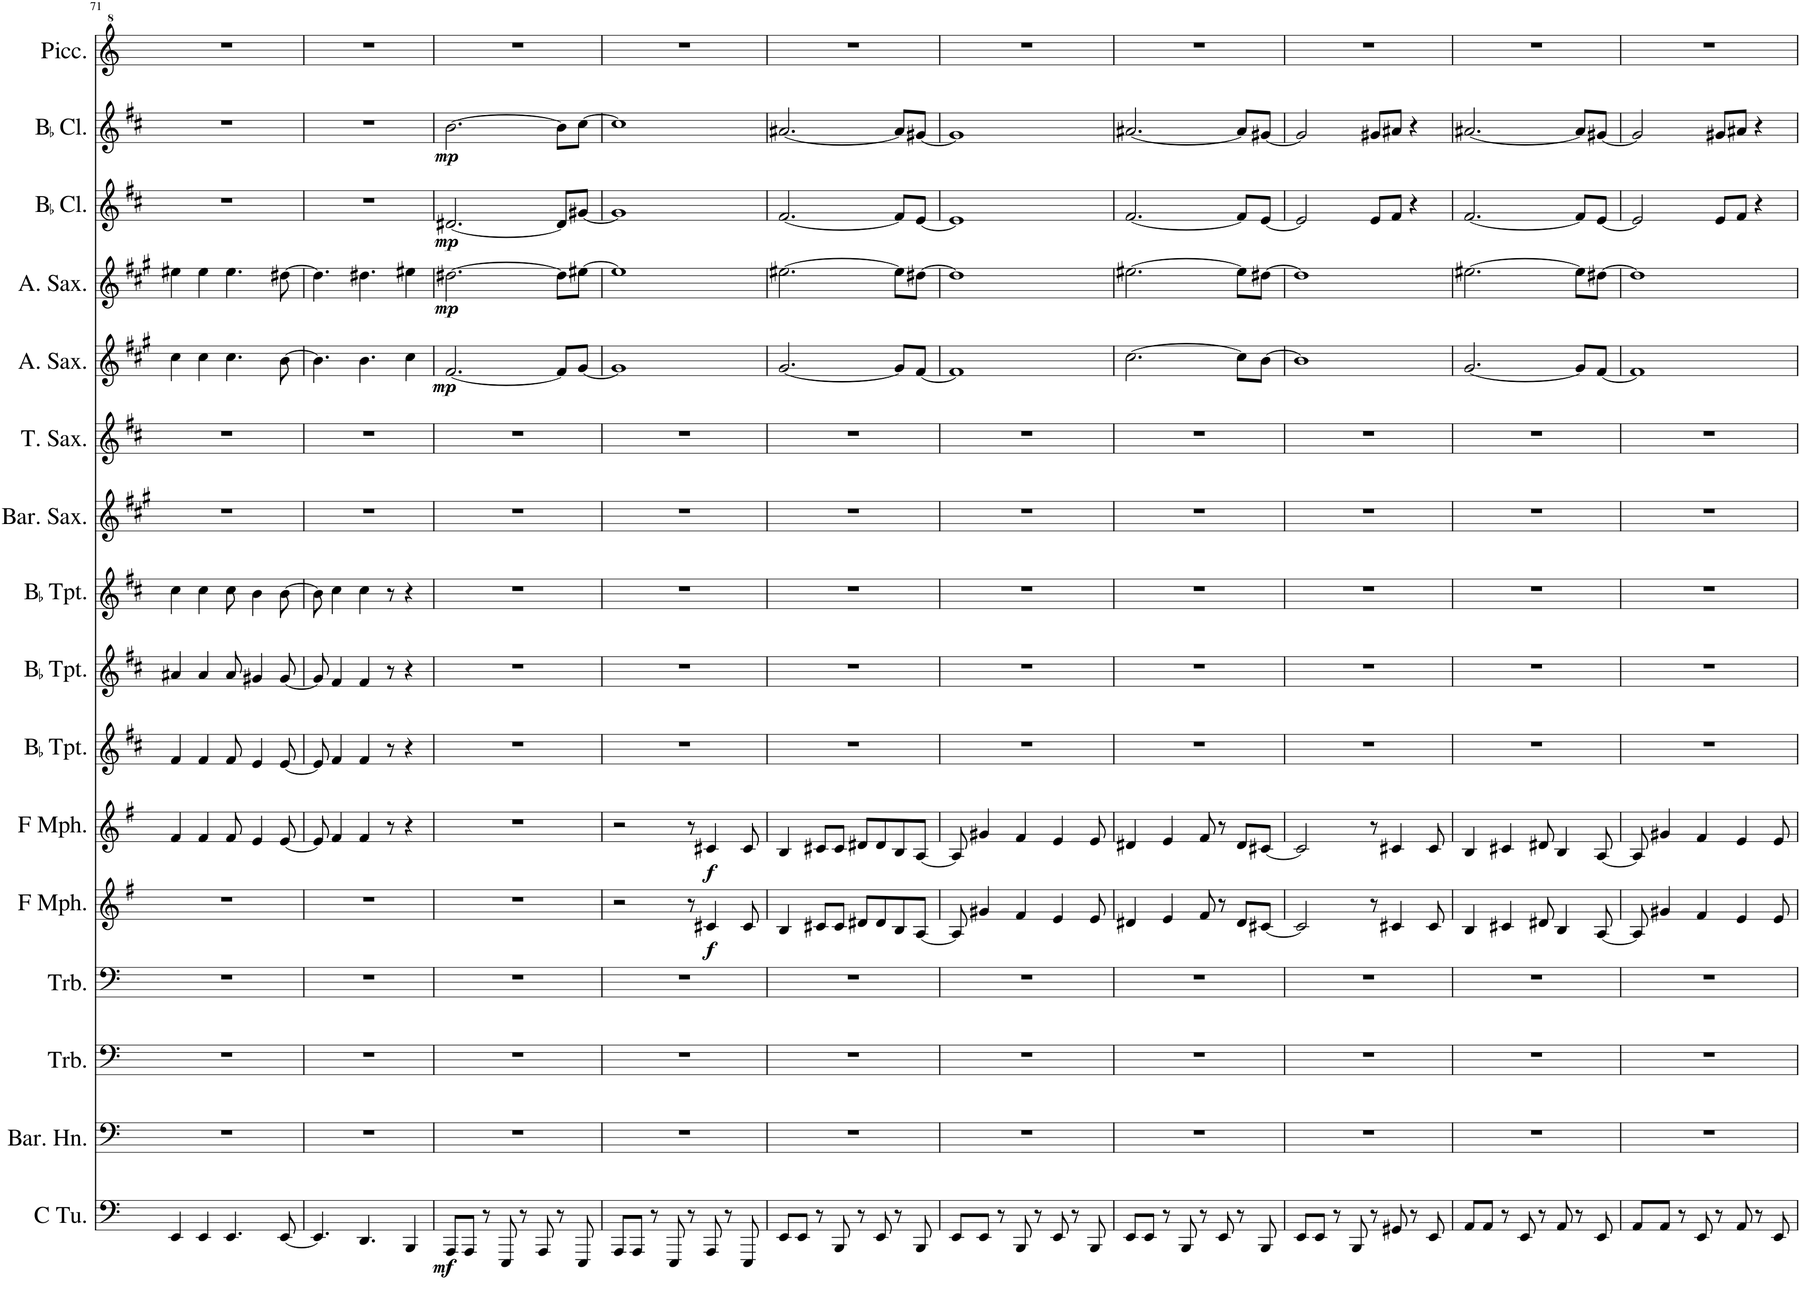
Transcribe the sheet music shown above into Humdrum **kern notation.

**kern	**dynam	**kern	**kern	**kern	**kern	**dynam	**kern	**dynam	**kern	**kern	**kern	**kern	**kern	**kern	**dynam	**kern	**dynam	**kern	**dynam	**kern	**dynam	**kern
*part16	*part16	*part15	*part14	*part13	*part12	*part12	*part11	*part11	*part10	*part9	*part8	*part7	*part6	*part5	*part5	*part4	*part4	*part3	*part3	*part2	*part2	*part1
*staff16	*staff16	*staff15	*staff14	*staff13	*staff12	*staff12	*staff11	*staff11	*staff10	*staff9	*staff8	*staff7	*staff6	*staff5	*staff5	*staff4	*staff4	*staff3	*staff3	*staff2	*staff2	*staff1
*I"C Tuba	*	*I"Baritone Horn	*I"Trombone	*I"Trombone	*I"F Mellophone	*	*I"F Mellophone	*	*I"BaccidentalFlat Trumpet	*I"BaccidentalFlat Trumpet	*I"BaccidentalFlat Trumpet	*I"Baritone Saxophone	*I"Tenor Saxophone	*I"Alto Saxophone	*	*I"Alto Saxophone	*	*I"BaccidentalFlat Clarinet	*	*I"BaccidentalFlat Clarinet	*	*I"Piccolo
*I'C Tu.	*	*I'Bar. Hn.	*I'Trb.	*I'Trb.	*I'F Mph.	*	*I'F Mph.	*	*I'BaccidentalFlat Tpt.	*I'BaccidentalFlat Tpt.	*I'BaccidentalFlat Tpt.	*I'Bar. Sax.	*I'T. Sax.	*I'A. Sax.	*	*I'A. Sax.	*	*I'BaccidentalFlat Cl.	*	*I'BaccidentalFlat Cl.	*	*I'Picc.
!!LO:PB:g=z
*clefF4	*	*clefF4	*clefF4	*clefF4	*clefG2	*	*clefG2	*	*clefG2	*clefG2	*clefG2	*clefG2	*clefG2	*clefG2	*	*clefG2	*	*clefG2	*	*clefG2	*	*clefG^2
*	*	*Trd4c7	*	*	*Trd4c7	*	*Trd4c7	*	*Trd1c2	*Trd1c2	*Trd1c2	*Trd12c21	*Trd8c14	*Trd5c9	*	*Trd5c9	*	*Trd1c2	*	*Trd1c2	*	*Trd-7c-12
*k[]	*	*k[]	*k[]	*k[]	*k[f#]	*	*k[f#]	*	*k[f#c#]	*k[f#c#]	*k[f#c#]	*k[f#c#g#]	*k[f#c#]	*k[f#c#g#]	*	*k[f#c#g#]	*	*k[f#c#]	*	*k[f#c#]	*	*k[]
*M4/4	*	*M4/4	*M4/4	*M4/4	*M4/4	*	*M4/4	*	*M4/4	*M4/4	*M4/4	*M4/4	*M4/4	*M4/4	*	*M4/4	*	*M4/4	*	*M4/4	*	*M4/4
=71	=71	=71	=71	=71	=71	=71	=71	=71	=71	=71	=71	=71	=71	=71	=71	=71	=71	=71	=71	=71	=71	=71
4EE/	.	1r	1r	1r	1r	.	4f#/	.	4f#/	4a#X/	4cc#\	1r	1r	4cc#\	.	4ee#X\	.	1r	.	1r	.	1r
4EE/	.	.	.	.	.	.	4f#/	.	4f#/	4a#/	4cc#\	.	.	4cc#\	.	4ee#\	.	.	.	.	.	.
4.EE/	.	.	.	.	.	.	8f#/	.	8f#/	8a#/	8cc#\	.	.	4.cc#\	.	4.ee#\	.	.	.	.	.	.
.	.	.	.	.	.	.	4e/	.	4e/	4g#X/	4b\	.	.	.	.	.	.	.	.	.	.	.
[8EE/	.	.	.	.	.	.	[8e/	.	[8e/	[8g#/	[8b\	.	.	[8b\	.	[8dd#X\	.	.	.	.	.	.
=72	=72	=72	=72	=72	=72	=72	=72	=72	=72	=72	=72	=72	=72	=72	=72	=72	=72	=72	=72	=72	=72	=72
4.EE/]	.	1r	1r	1r	1r	.	8e/]	.	8e/]	8g#/]	8b\]	1r	1r	4.b\]	.	4.dd#\]	.	1r	.	1r	.	1r
.	.	.	.	.	.	.	4f#/	.	4f#/	4f#/	4cc#\	.	.	.	.	.	.	.	.	.	.	.
4.DD/	.	.	.	.	.	.	4f#/	.	4f#/	4f#/	4cc#\	.	.	4.b\	.	4.dd#X\	.	.	.	.	.	.
.	.	.	.	.	.	.	8r	.	8r	8r	8r	.	.	.	.	.	.	.	.	.	.	.
4BBB/	.	.	.	.	.	.	4r	.	4r	4r	4r	.	.	4cc#\	.	4ee#X\	.	.	.	.	.	.
=73	=73	=73	=73	=73	=73	=73	=73	=73	=73	=73	=73	=73	=73	=73	=73	=73	=73	=73	=73	=73	=73	=73
!	!LO:DY:b	!	!	!	!	!	!	!	!	!	!	!	!	!	!LO:DY:b	!	!LO:DY:b	!	!LO:DY:b	!	!LO:DY:b	!
8AAA/L	mf	1r	1r	1r	1r	.	1r	.	1r	1r	1r	1r	1r	[2.f#/	mp	[2.dd#X\	mp	[2.d#X/	mp	[2.b\	mp	1r
8AAA/J	.	.	.	.	.	.	.	.	.	.	.	.	.	.	.	.	.	.	.	.	.	.
8r	.	.	.	.	.	.	.	.	.	.	.	.	.	.	.	.	.	.	.	.	.	.
8EEE/	.	.	.	.	.	.	.	.	.	.	.	.	.	.	.	.	.	.	.	.	.	.
8r	.	.	.	.	.	.	.	.	.	.	.	.	.	.	.	.	.	.	.	.	.	.
8AAA/	.	.	.	.	.	.	.	.	.	.	.	.	.	.	.	.	.	.	.	.	.	.
8r	.	.	.	.	.	.	.	.	.	.	.	.	.	8f#/L]	.	8dd#\L]	.	8d#/L]	.	8b\L]	.	.
8EEE/	.	.	.	.	.	.	.	.	.	.	.	.	.	[8g#/J	.	[8ee#X\J	.	[8g#X/J	.	[8cc#\J	.	.
=74	=74	=74	=74	=74	=74	=74	=74	=74	=74	=74	=74	=74	=74	=74	=74	=74	=74	=74	=74	=74	=74	=74
8AAA/L	.	1r	1r	1r	2r	.	2r	.	1r	1r	1r	1r	1r	1g#]	.	1ee#]	.	1g#]	.	1cc#]	.	1r
8AAA/J	.	.	.	.	.	.	.	.	.	.	.	.	.	.	.	.	.	.	.	.	.	.
8r	.	.	.	.	.	.	.	.	.	.	.	.	.	.	.	.	.	.	.	.	.	.
8EEE/	.	.	.	.	.	.	.	.	.	.	.	.	.	.	.	.	.	.	.	.	.	.
8r	.	.	.	.	8r	.	8r	.	.	.	.	.	.	.	.	.	.	.	.	.	.	.
!	!	!	!	!	!	!LO:DY:b	!	!LO:DY:b	!	!	!	!	!	!	!	!	!	!	!	!	!	!
8AAA/	.	.	.	.	4c#X/	f	4c#X/	f	.	.	.	.	.	.	.	.	.	.	.	.	.	.
8r	.	.	.	.	.	.	.	.	.	.	.	.	.	.	.	.	.	.	.	.	.	.
8EEE/	.	.	.	.	8c#/	.	8c#/	.	.	.	.	.	.	.	.	.	.	.	.	.	.	.
=75	=75	=75	=75	=75	=75	=75	=75	=75	=75	=75	=75	=75	=75	=75	=75	=75	=75	=75	=75	=75	=75	=75
8EE/L	.	1r	1r	1r	4B/	.	4B/	.	1r	1r	1r	1r	1r	[2.g#/	.	[2.ee#X\	.	[2.f#/	.	[2.a#X/	.	1r
8EE/J	.	.	.	.	.	.	.	.	.	.	.	.	.	.	.	.	.	.	.	.	.	.
8r	.	.	.	.	8c#X/L	.	8c#X/L	.	.	.	.	.	.	.	.	.	.	.	.	.	.	.
8BBB/	.	.	.	.	8c#/J	.	8c#/J	.	.	.	.	.	.	.	.	.	.	.	.	.	.	.
8r	.	.	.	.	8d#X/L	.	8d#X/L	.	.	.	.	.	.	.	.	.	.	.	.	.	.	.
8EE/	.	.	.	.	8d#/	.	8d#/	.	.	.	.	.	.	.	.	.	.	.	.	.	.	.
8r	.	.	.	.	8B/	.	8B/	.	.	.	.	.	.	8g#/L]	.	8ee#\L]	.	8f#/L]	.	8a#/L]	.	.
8BBB/	.	.	.	.	[8A/J	.	[8A/J	.	.	.	.	.	.	[8f#/J	.	[8dd#X\J	.	[8e/J	.	[8g#X/J	.	.
=76	=76	=76	=76	=76	=76	=76	=76	=76	=76	=76	=76	=76	=76	=76	=76	=76	=76	=76	=76	=76	=76	=76
8EE/L	.	1r	1r	1r	8A/]	.	8A/]	.	1r	1r	1r	1r	1r	1f#]	.	1dd#]	.	1e]	.	1g#]	.	1r
8EE/J	.	.	.	.	4g#X/	.	4g#X/	.	.	.	.	.	.	.	.	.	.	.	.	.	.	.
8r	.	.	.	.	.	.	.	.	.	.	.	.	.	.	.	.	.	.	.	.	.	.
8BBB/	.	.	.	.	4f#/	.	4f#/	.	.	.	.	.	.	.	.	.	.	.	.	.	.	.
8r	.	.	.	.	.	.	.	.	.	.	.	.	.	.	.	.	.	.	.	.	.	.
8EE/	.	.	.	.	4e/	.	4e/	.	.	.	.	.	.	.	.	.	.	.	.	.	.	.
8r	.	.	.	.	.	.	.	.	.	.	.	.	.	.	.	.	.	.	.	.	.	.
8BBB/	.	.	.	.	8e/	.	8e/	.	.	.	.	.	.	.	.	.	.	.	.	.	.	.
=77	=77	=77	=77	=77	=77	=77	=77	=77	=77	=77	=77	=77	=77	=77	=77	=77	=77	=77	=77	=77	=77	=77
8EE/L	.	1r	1r	1r	4d#X/	.	4d#X/	.	1r	1r	1r	1r	1r	[2.cc#\	.	[2.ee#X\	.	[2.f#/	.	[2.a#X/	.	1r
8EE/J	.	.	.	.	.	.	.	.	.	.	.	.	.	.	.	.	.	.	.	.	.	.
8r	.	.	.	.	4e/	.	4e/	.	.	.	.	.	.	.	.	.	.	.	.	.	.	.
8BBB/	.	.	.	.	.	.	.	.	.	.	.	.	.	.	.	.	.	.	.	.	.	.
8r	.	.	.	.	8f#/	.	8f#/	.	.	.	.	.	.	.	.	.	.	.	.	.	.	.
8EE/	.	.	.	.	8r	.	8r	.	.	.	.	.	.	.	.	.	.	.	.	.	.	.
8r	.	.	.	.	8d#/L	.	8d#/L	.	.	.	.	.	.	8cc#\L]	.	8ee#\L]	.	8f#/L]	.	8a#/L]	.	.
8BBB/	.	.	.	.	[8c#X/J	.	[8c#X/J	.	.	.	.	.	.	[8b\J	.	[8dd#X\J	.	[8e/J	.	[8g#X/J	.	.
=78	=78	=78	=78	=78	=78	=78	=78	=78	=78	=78	=78	=78	=78	=78	=78	=78	=78	=78	=78	=78	=78	=78
8EE/L	.	1r	1r	1r	2c#/]	.	2c#/]	.	1r	1r	1r	1r	1r	1b]	.	1dd#]	.	2e/]	.	2g#/]	.	1r
8EE/J	.	.	.	.	.	.	.	.	.	.	.	.	.	.	.	.	.	.	.	.	.	.
8r	.	.	.	.	.	.	.	.	.	.	.	.	.	.	.	.	.	.	.	.	.	.
8BBB/	.	.	.	.	.	.	.	.	.	.	.	.	.	.	.	.	.	.	.	.	.	.
8r	.	.	.	.	8r	.	8r	.	.	.	.	.	.	.	.	.	.	8e/L	.	8g#X/L	.	.
8GG#X/	.	.	.	.	4c#X/	.	4c#X/	.	.	.	.	.	.	.	.	.	.	8f#/J	.	8a#X/J	.	.
8r	.	.	.	.	.	.	.	.	.	.	.	.	.	.	.	.	.	4r	.	4r	.	.
8EE/	.	.	.	.	8c#/	.	8c#/	.	.	.	.	.	.	.	.	.	.	.	.	.	.	.
=79	=79	=79	=79	=79	=79	=79	=79	=79	=79	=79	=79	=79	=79	=79	=79	=79	=79	=79	=79	=79	=79	=79
8AA/L	.	1r	1r	1r	4B/	.	4B/	.	1r	1r	1r	1r	1r	[2.g#/	.	[2.ee#X\	.	[2.f#/	.	[2.a#X/	.	1r
8AA/J	.	.	.	.	.	.	.	.	.	.	.	.	.	.	.	.	.	.	.	.	.	.
8r	.	.	.	.	4c#X/	.	4c#X/	.	.	.	.	.	.	.	.	.	.	.	.	.	.	.
8EE/	.	.	.	.	.	.	.	.	.	.	.	.	.	.	.	.	.	.	.	.	.	.
8r	.	.	.	.	8d#X/	.	8d#X/	.	.	.	.	.	.	.	.	.	.	.	.	.	.	.
8AA/	.	.	.	.	4B/	.	4B/	.	.	.	.	.	.	.	.	.	.	.	.	.	.	.
8r	.	.	.	.	.	.	.	.	.	.	.	.	.	8g#/L]	.	8ee#\L]	.	8f#/L]	.	8a#/L]	.	.
8EE/	.	.	.	.	[8A/	.	[8A/	.	.	.	.	.	.	[8f#/J	.	[8dd#X\J	.	[8e/J	.	[8g#X/J	.	.
=80	=80	=80	=80	=80	=80	=80	=80	=80	=80	=80	=80	=80	=80	=80	=80	=80	=80	=80	=80	=80	=80	=80
8AA/L	.	1r	1r	1r	8A/]	.	8A/]	.	1r	1r	1r	1r	1r	1f#]	.	1dd#]	.	2e/]	.	2g#/]	.	1r
8AA/J	.	.	.	.	4g#X/	.	4g#X/	.	.	.	.	.	.	.	.	.	.	.	.	.	.	.
8r	.	.	.	.	.	.	.	.	.	.	.	.	.	.	.	.	.	.	.	.	.	.
8EE/	.	.	.	.	4f#/	.	4f#/	.	.	.	.	.	.	.	.	.	.	.	.	.	.	.
8r	.	.	.	.	.	.	.	.	.	.	.	.	.	.	.	.	.	8e/L	.	8g#X/L	.	.
8AA/	.	.	.	.	4e/	.	4e/	.	.	.	.	.	.	.	.	.	.	8f#/J	.	8a#X/J	.	.
8r	.	.	.	.	.	.	.	.	.	.	.	.	.	.	.	.	.	4r	.	4r	.	.
8EE/	.	.	.	.	8e/	.	8e/	.	.	.	.	.	.	.	.	.	.	.	.	.	.	.
=	=	=	=	=	=	=	=	=	=	=	=	=	=	=	=	=	=	=	=	=	=	=
*-	*-	*-	*-	*-	*-	*-	*-	*-	*-	*-	*-	*-	*-	*-	*-	*-	*-	*-	*-	*-	*-	*-
